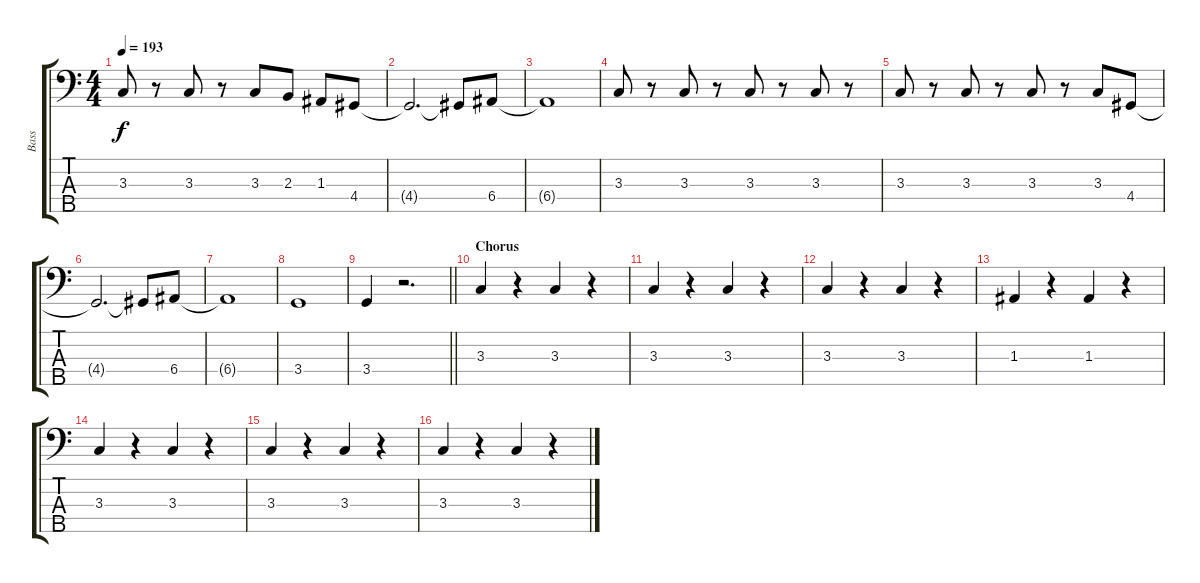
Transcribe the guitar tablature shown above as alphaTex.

\track ("Bass" "Bass") {instrument electricbassfinger}
\staff {score tabs}
\tuning (G2 D2 A1 E1 B0) {hide}
\ts (4 4)
\tempo 193
\clef f4
\ks c
3.3.8{dy f} r.8 3.3.8 r.8 3.3.8 2.3.8 1.3.8 4.4.8 |
4.4{t}.2{d} 4.4{t}.8 6.4.8 |
6.4{t}.1 |
3.3.8 r.8 3.3.8 r.8 3.3.8 r.8 3.3.8 r.8 |
3.3.8 r.8 3.3.8 r.8 3.3.8 r.8 3.3.8 4.4.8 |
4.4{t}.2{d} 4.4{t}.8 6.4.8 |
6.4{t}.1 |
3.4.1 |
\barLineRight lightlight
3.4.4 r.2{d} |
\section ("" "Chorus")
3.3.4 r.4 3.3.4 r.4 |
3.3.4 r.4 3.3.4 r.4 |
3.3.4 r.4 3.3.4 r.4 |
1.3.4 r.4 1.3.4 r.4 |
3.3.4 r.4 3.3.4 r.4 |
3.3.4 r.4 3.3.4 r.4 |
3.3.4 r.4 3.3.4 r.4
